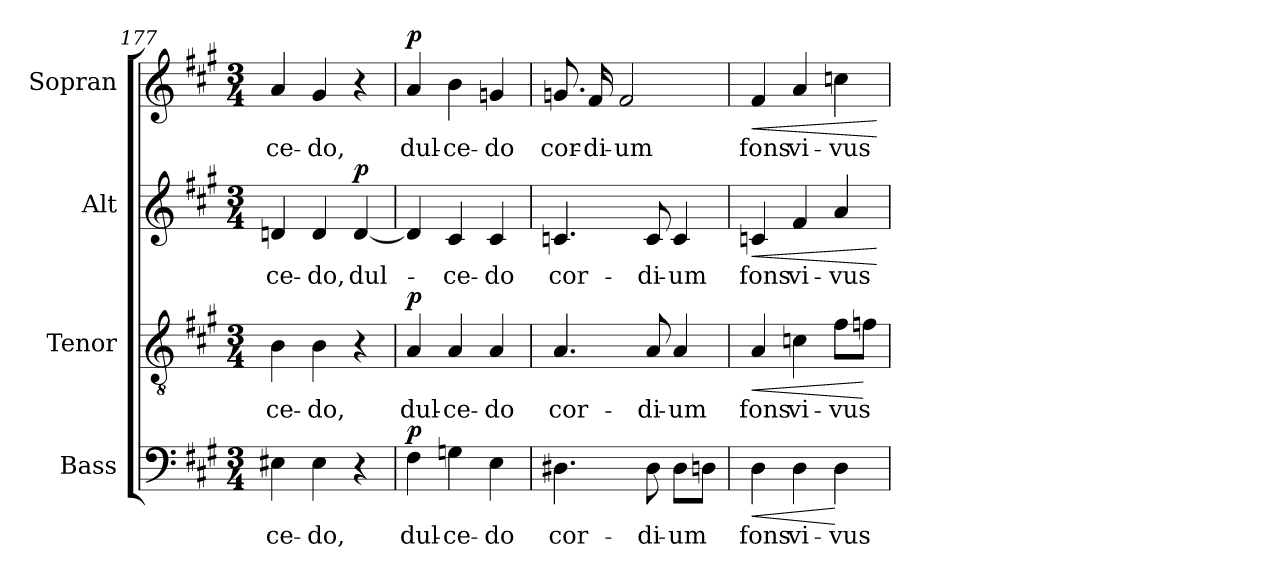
**kern	**text	**dynam	**kern	**text	**dynam	**kern	**text	**dynam	**kern	**text	**dynam
*part4	*part4	*part4	*part3	*part3	*part3	*part2	*part2	*part2	*part1	*part1	*part1
*staff4	*staff4	*staff4	*staff3	*staff3	*staff3	*staff2	*staff2	*staff2	*staff1	*staff1	*staff1
*I"Bass	*	*	*I"Tenor	*	*	*I"Alt	*	*	*I"Sopran	*	*
*I'B.	*	*	*I'T.	*	*	*I'A.	*	*	*I'S.	*	*
*clefF4	*	*	*clefGv2	*	*	*clefG2	*	*	*clefG2	*	*
*k[f#c#g#]	*	*	*k[f#c#g#]	*	*	*k[f#c#g#]	*	*	*k[f#c#g#]	*	*
*A:	*	*	*A:	*	*	*A:	*	*	*A:	*	*
*M3/4	*	*	*M3/4	*	*	*M3/4	*	*	*M3/4	*	*
=177	=177	=177	=177	=177	=177	=177	=177	=177	=177	=177	=177
!	!LO:LY:b	!	!	!LO:LY:b	!	!	!LO:LY:b	!	!	!LO:LY:b	!
4E#X\	-ce-	.	4B\	-ce-	.	4dn/	-ce-	.	4a/	-ce-	.
!	!LO:LY:b	!	!	!LO:LY:b	!	!	!LO:LY:b	!	!	!LO:LY:b	!
4E#\	-do,	.	4B\	-do,	.	4d/	-do,	.	4g#/	-do,	.
!	!	!	!	!	!	!	!LO:LY:b	!LO:DY:a	!	!	!
4r	.	.	4r	.	.	[4d/	dul-	p	4r	.	.
=178	=178	=178	=178	=178	=178	=178	=178	=178	=178	=178	=178
!	!LO:LY:b	!LO:DY:a	!	!LO:LY:b	!LO:DY:a	!	!	!	!	!LO:LY:b	!LO:DY:a
4F#\	dul-	p	4A/	dul-	p	4d/]	.	.	4a/	dul-	p
!	!LO:LY:b	!	!	!LO:LY:b	!	!	!LO:LY:b	!	!	!LO:LY:b	!
4Gn\	-ce-	.	4A/	-ce-	.	4c#/	-ce-	.	4b\	-ce-	.
!	!LO:LY:b	!	!	!LO:LY:b	!	!	!LO:LY:b	!	!	!LO:LY:b	!
4E\	-do	.	4A/	-do	.	4c#/	-do	.	4gn/	-do	.
=179	=179	=179	=179	=179	=179	=179	=179	=179	=179	=179	=179
!	!LO:LY:b	!	!	!LO:LY:b	!	!	!LO:LY:b	!	!	!LO:LY:b	!
4.D#X\	cor-	.	4.A/	cor-	.	4.cn/	cor-	.	8.gn/	cor-	.
!	!	!	!	!	!	!	!	!	!	!LO:LY:b	!
.	.	.	.	.	.	.	.	.	16f#/	-di-	.
!	!	!	!	!	!	!	!	!	!	!LO:LY:b	!
.	.	.	.	.	.	.	.	.	2f#/	-um	.
!	!LO:LY:b	!	!	!LO:LY:b	!	!	!LO:LY:b	!	!	!	!
8D#\	-di-	.	8A/	-di-	.	8c/	-di-	.	.	.	.
!	!LO:LY:b	!	!	!LO:LY:b	!	!	!LO:LY:b	!	!	!	!
8D#\L	-um	.	4A/	-um	.	4c/	-um	.	.	.	.
8Dn\J	.	.	.	.	.	.	.	.	.	.	.
!!LO:LB:g=z
=180	=180	=180	=180	=180	=180	=180	=180	=180	=180	=180	=180
!	!LO:LY:b	!LO:HP:b	!	!LO:LY:b	!LO:HP:b	!	!LO:LY:b	!LO:HP:b	!	!LO:LY:b	!LO:HP:b
4D\	fons	<	4A/	fons	<	4cn/	fons	<	4f#/	fons	<
!	!LO:LY:b	!	!	!LO:LY:b	!	!	!LO:LY:b	!	!	!LO:LY:b	!
4D\	vi-	.	4cn\	vi-	.	4f#/	vi-	.	4a/	vi-	.
!	!LO:LY:b	!	!	!LO:LY:b	!	!	!LO:LY:b	!	!	!LO:LY:b	!
4D\	-vus	[	8f#\L	-vus	.	4a/	-vus	.	4ccn\	-vus	.
.	.	.	8fn\J	.	[	.	.	.	.	.	.
.	.	.	.	.	.	.	.	[	.	.	[
=	=	=	=	=	=	=	=	=	=	=	=
*-	*-	*-	*-	*-	*-	*-	*-	*-	*-	*-	*-
